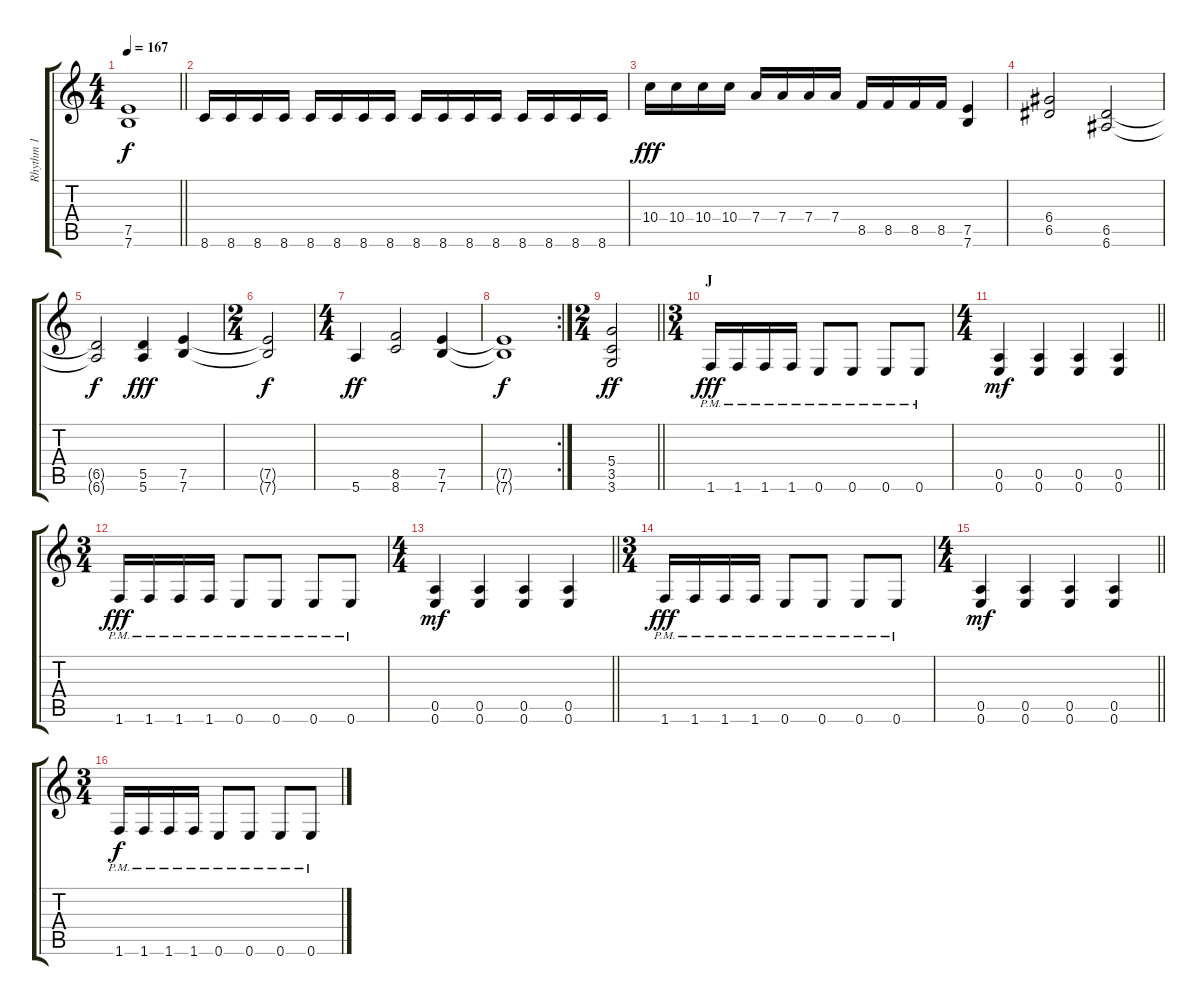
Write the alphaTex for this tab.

\track ("Rhythm 1" "Rhythm 1") {instrument distortionguitar}
\staff {score tabs}
\tuning (E4 B3 G3 D3 A2 E2) {hide}
\ts (4 4)
\tempo 167
\clef g2
\barLineRight lightlight
\ks c
(7.5{t} 7.6{t}).1{dy f} |
\section ("" "")
8.6.16 8.6.16 8.6.16 8.6.16 8.6.16 8.6.16 8.6.16 8.6.16 8.6.16 8.6.16 8.6.16 8.6.16 8.6.16 8.6.16 8.6.16 8.6.16 |
10.4.16{dy fff} 10.4.16 10.4.16 10.4.16 7.4.16 7.4.16 7.4.16 7.4.16 8.5.16 8.5.16 8.5.16 8.5.16 (7.5 7.6).4 |
(6.4 6.5).2 (6.5 6.6).2 |
(6.5{t} 6.6{t}).2{dy f} (5.5 5.6).4{dy fff} (7.5 7.6).4 |
\ts (2 4)
(7.5{t} 7.6{t}).2{dy f} |
\ts (4 4)
5.6.4{dy ff} (8.5 8.6).2 (7.5 7.6).4 |
\rc 2
(7.5{t} 7.6{t}).1{dy f} |
\ts (2 4)
\barLineRight lightlight
(5.4 3.5 3.6).2{dy ff} |
\ts (3 4)
\section ("" "J")
1.6{pm}.16{dy fff} 1.6{pm}.16 1.6{pm}.16 1.6{pm}.16 0.6{pm}.8 0.6{pm}.8 0.6{pm}.8 0.6{pm}.8 |
\ts (4 4)
\barLineRight lightlight
(0.5 0.6).4{dy mf} (0.5 0.6).4 (0.5 0.6).4 (0.5 0.6).4 |
\ts (3 4)
\section ("" "")
1.6{pm}.16{dy fff} 1.6{pm}.16 1.6{pm}.16 1.6{pm}.16 0.6{pm}.8 0.6{pm}.8 0.6{pm}.8 0.6{pm}.8 |
\ts (4 4)
\barLineRight lightlight
(0.5 0.6).4{dy mf} (0.5 0.6).4 (0.5 0.6).4 (0.5 0.6).4 |
\ts (3 4)
\section ("" "")
1.6{pm}.16{dy fff} 1.6{pm}.16 1.6{pm}.16 1.6{pm}.16 0.6{pm}.8 0.6{pm}.8 0.6{pm}.8 0.6{pm}.8 |
\ts (4 4)
\barLineRight lightlight
(0.5 0.6).4{dy mf} (0.5 0.6).4 (0.5 0.6).4 (0.5 0.6).4 |
\ts (3 4)
\section ("" "")
1.6{pm}.16{dy f} 1.6{pm}.16 1.6{pm}.16 1.6{pm}.16 0.6{pm}.8 0.6{pm}.8 0.6{pm}.8 0.6{pm}.8
